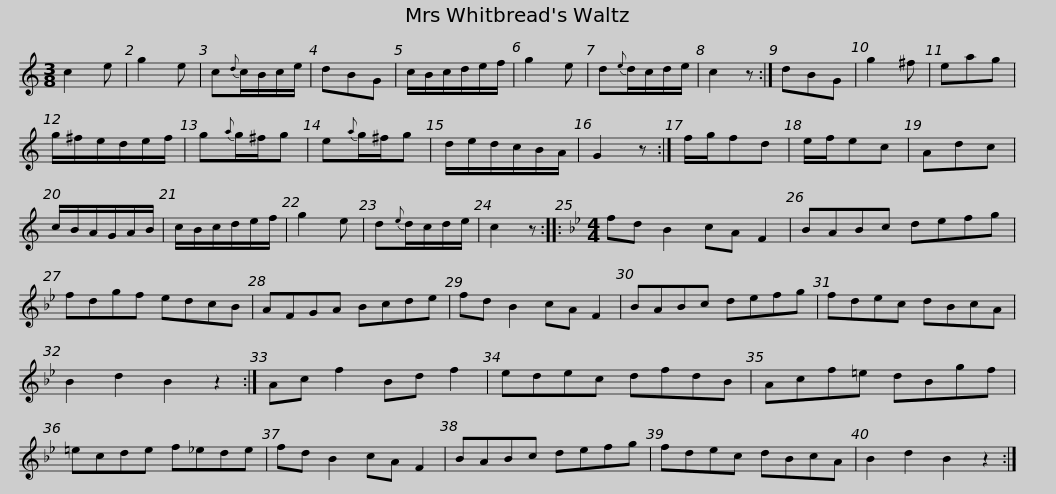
X:1
L:1/8
M:3/8
I:linebreak $
K:C
V:1 treble
V:1
 c2 e | g2 e | c{d}c/B/c/e/ | dBG | c/B/c/d/e/f/ | %5
 g2 e | d{e}d/c/d/e/ | c2 z :| dBG | g2 ^f | %10
 eag |$ g/^f/e/d/e/f/ | g{a}g/^f/g | e{a}g/^f/g | d/e/d/c/B/A/ | %15
 G2 z :| f/g/fd | e/f/ec | Adc | c/B/A/G/A/B/ |$ %20
 c/B/c/d/e/f/ | g2 e | d{e}d/c/d/e/ | c2 z ::[K:Bb][M:4/4] fd B2 cA F2 | %25
 BABc defg | fdgf edcB |$ AFGA Bcde | fd B2 cA F2 | BABc defg | %30
 fdec dBcA | B2 d2 B2 z2 :| Ac f2 Bd f2 |$ edec dfdB | Acf=e dBgf | %35
 =ecde f_ede | fd B2 cA F2 | BABc defg |$ fdec dBcA | B2 d2 B2 z2 :| %40
